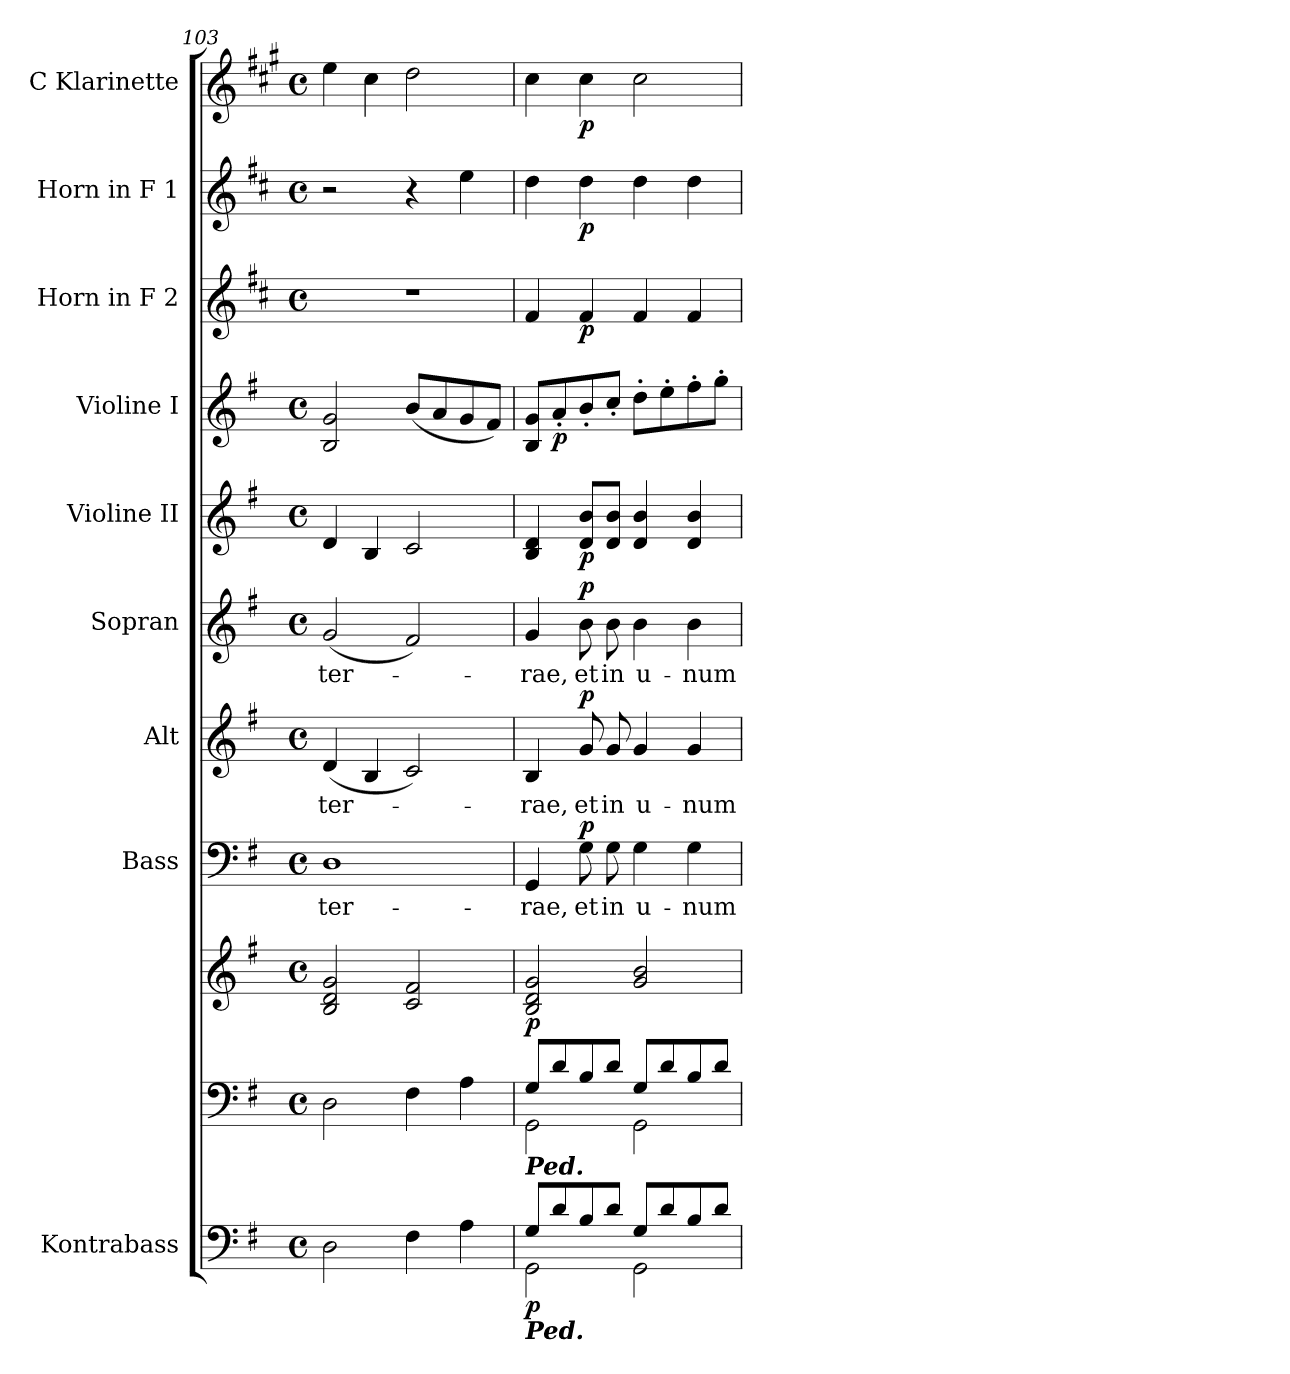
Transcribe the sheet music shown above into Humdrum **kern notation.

**kern	**dynam	**kern	**kern	**dynam	**kern	**text	**dynam	**kern	**text	**dynam	**kern	**text	**dynam	**kern	**dynam	**kern	**dynam	**kern	**dynam	**kern	**dynam	**kern	**dynam
*part10	*part10	*part9	*part9	*part9	*part8	*part8	*part8	*part7	*part7	*part7	*part6	*part6	*part6	*part5	*part5	*part4	*part4	*part3	*part3	*part2	*part2	*part1	*part1
*staff11	*staff11	*staff10	*staff9	*staff9/10	*staff8	*staff8	*staff8	*staff7	*staff7	*staff7	*staff6	*staff6	*staff6	*staff5	*staff5	*staff4	*staff4	*staff3	*staff3	*staff2	*staff2	*staff1	*staff1
*I"Kontrabass	*	*	*	*	*I"Bass	*	*	*I"Alt	*	*	*I"Sopran	*	*	*I"Violine II	*	*I"Violine I	*	*I"Horn in F 2	*	*I"Horn in F 1	*	*I"C Klarinette	*
*I'Kb.	*	*	*	*	*I'B.	*	*	*I'A.	*	*	*I'S.	*	*	*I'Vl. II	*	*I'Vl. I	*	*	*	*	*	*I'Kl.	*
*clefF4	*	*clefF4	*clefG2	*	*clefF4	*	*	*clefG2	*	*	*clefG2	*	*	*clefG2	*	*clefG2	*	*clefG2	*	*clefG2	*	*clefG2	*
*ITrd7c12	*	*	*	*	*	*	*	*	*	*	*	*	*	*	*	*	*	*ITrd4c7	*	*ITrd4c7	*	*ITrd1c2	*
*k[f#]	*	*k[f#]	*k[f#]	*	*k[f#]	*	*	*k[f#]	*	*	*k[f#]	*	*	*k[f#]	*	*k[f#]	*	*k[f#]	*	*k[f#]	*	*k[f#]	*
*G:	*	*G:	*G:	*	*G:	*	*	*G:	*	*	*G:	*	*	*G:	*	*G:	*	*G:	*	*G:	*	*G:	*
*M4/4	*	*M4/4	*M4/4	*	*M4/4	*	*	*M4/4	*	*	*M4/4	*	*	*M4/4	*	*M4/4	*	*M4/4	*	*M4/4	*	*M4/4	*
*met(c)	*	*met(c)	*met(c)	*	*met(c)	*	*	*met(c)	*	*	*met(c)	*	*	*met(c)	*	*met(c)	*	*met(c)	*	*met(c)	*	*met(c)	*
=103	=103	=103	=103	=103	=103	=103	=103	=103	=103	=103	=103	=103	=103	=103	=103	=103	=103	=103	=103	=103	=103	=103	=103
!	!	!	!	!	!	!LO:LY:b	!	!	!LO:LY:b	!	!	!LO:LY:b	!	!	!	!	!	!	!	!	!	!	!
2DD\	.	2D\	2B/ 2d/ 2g/	.	1D	ter-	.	(<4d/	ter-	.	(<2g/	ter-	.	4d/	.	2B/ 2g/	.	1r	.	2r	.	4dd\	.
.	.	.	.	.	.	.	.	4B/	.	.	.	.	.	4B/	.	.	.	.	.	.	.	4b\	.
4FF#\	.	4F#\	2c/ 2f#/	.	.	.	.	2c/)	.	.	2f#/)	.	.	2c/	.	(<8b/L	.	.	.	4r	.	2cc\	.
.	.	.	.	.	.	.	.	.	.	.	.	.	.	.	.	8a/	.	.	.	.	.	.	.
4AA\	.	4A\	.	.	.	.	.	.	.	.	.	.	.	.	.	8g/	.	.	.	4a\	.	.	.
.	.	.	.	.	.	.	.	.	.	.	.	.	.	.	.	8f#/J)	.	.	.	.	.	.	.
=104	=104	=104	=104	=104	=104	=104	=104	=104	=104	=104	=104	=104	=104	=104	=104	=104	=104	=104	=104	=104	=104	=104	=104
*^	*	*^	*	*	*	*	*	*	*	*	*	*	*	*	*	*	*	*	*	*	*	*	*
!	!	!	!LO:TX:b:Bi:t=Ped.	!	!	!	!	!	!	!	!	!	!	!	!	!	!	!	!	!	!	!	!	!	!
!LO:TX:b:Bi:t=Ped.	!	!	!	!	!	!	!	!	!	!	!	!	!	!	!	!	!	!	!	!	!	!	!	!	!
!	!	!LO:DY:b	!	!	!	!LO:DY:b	!	!LO:LY:b	!	!	!LO:LY:b	!	!	!LO:LY:b	!	!	!	!	!	!	!	!	!	!	!
8GG/L	2GGG\	p	8G/L	2GG\	2B/ 2d/ 2g/	p	4GG/	-rae,	.	4B/	-rae,	.	4g/	-rae,	.	4B/ 4d/	.	8B/ 8g/L	.	4B/	.	4g\	.	4b\	.
!	!	!	!	!	!	!	!	!	!	!	!	!	!	!	!	!	!	!	!LO:DY:b	!	!	!	!	!	!
8D/	.	.	8d/	.	.	.	.	.	.	.	.	.	.	.	.	.	.	8a'</	p	.	.	.	.	.	.
!	!	!	!	!	!	!	!	!LO:LY:b	!LO:DY:a	!	!LO:LY:b	!LO:DY:a	!	!LO:LY:b	!LO:DY:a	!	!LO:DY:b	!	!	!	!LO:DY:b	!	!LO:DY:b	!	!LO:DY:b
8BB/	.	.	8B/	.	.	.	8G\	et	p	8g/	et	p	8b\	et	p	8d/ 8b/L	p	8b'</	.	4B/	p	4g\	p	4b\	p
!	!	!	!	!	!	!	!	!LO:LY:b	!	!	!LO:LY:b	!	!	!LO:LY:b	!	!	!	!	!	!	!	!	!	!	!
8D/J	.	.	8d/J	.	.	.	8G\	in	.	8g/	in	.	8b\	in	.	8d/ 8b/J	.	8cc'</J	.	.	.	.	.	.	.
!	!	!	!	!	!	!	!	!LO:LY:b	!	!	!LO:LY:b	!	!	!LO:LY:b	!	!	!	!	!	!	!	!	!	!	!
8GG/L	2GGG\	.	8G/L	2GG\	2g/ 2b/	.	4G\	u-	.	4g/	u-	.	4b\	u-	.	4d/ 4b/	.	8dd'>\L	.	4B/	.	4g\	.	2b\	.
8D/	.	.	8d/	.	.	.	.	.	.	.	.	.	.	.	.	.	.	8ee'>\	.	.	.	.	.	.	.
!	!	!	!	!	!	!	!	!LO:LY:b	!	!	!LO:LY:b	!	!	!LO:LY:b	!	!	!	!	!	!	!	!	!	!	!
8BB/	.	.	8B/	.	.	.	4G\	-num	.	4g/	-num	.	4b\	-num	.	4d/ 4b/	.	8ff#'>\	.	4B/	.	4g\	.	.	.
8D/J	.	.	8d/J	.	.	.	.	.	.	.	.	.	.	.	.	.	.	8gg'>\J	.	.	.	.	.	.	.
*v	*v	*	*	*	*	*	*	*	*	*	*	*	*	*	*	*	*	*	*	*	*	*	*	*	*
*	*	*v	*v	*	*	*	*	*	*	*	*	*	*	*	*	*	*	*	*	*	*	*	*	*
=	=	=	=	=	=	=	=	=	=	=	=	=	=	=	=	=	=	=	=	=	=	=	=
*-	*-	*-	*-	*-	*-	*-	*-	*-	*-	*-	*-	*-	*-	*-	*-	*-	*-	*-	*-	*-	*-	*-	*-
